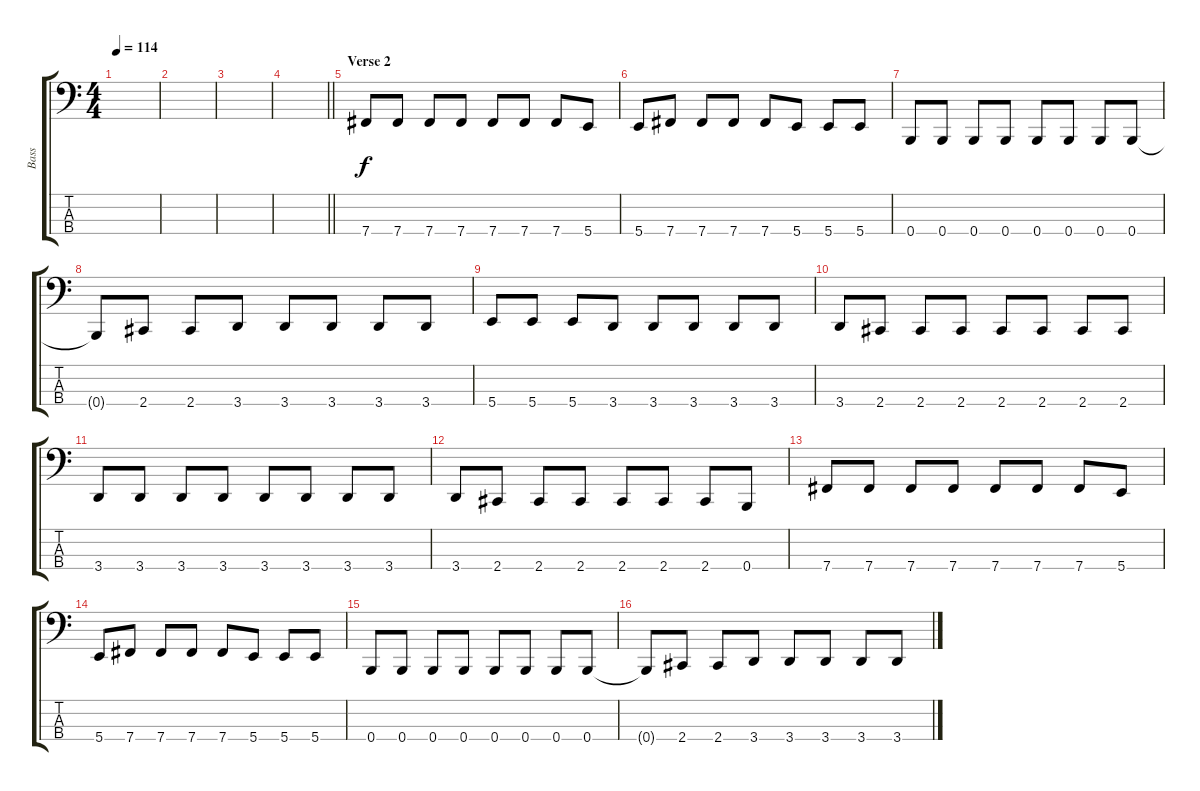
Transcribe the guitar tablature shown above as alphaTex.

\track ("Bass" "Bass") {instrument electricbassfinger}
\staff {score tabs}
\tuning (E2 B1 Gb1 B0) {hide}
\ts (4 4)
\tempo 114
\clef f4
\ks c
|
|
|
\barLineRight lightlight
|
\section ("" "Verse 2")
7.4.8 7.4.8 7.4.8 7.4.8 7.4.8 7.4.8 7.4.8 5.4.8 |
5.4.8 7.4.8 7.4.8 7.4.8 7.4.8 5.4.8 5.4.8 5.4.8 |
0.4.8 0.4.8 0.4.8 0.4.8 0.4.8 0.4.8 0.4.8 0.4.8 |
0.4{t}.8 2.4.8 2.4.8 3.4.8 3.4.8 3.4.8 3.4.8 3.4.8 |
5.4.8 5.4.8 5.4.8 3.4.8 3.4.8 3.4.8 3.4.8 3.4.8 |
3.4.8 2.4.8 2.4.8 2.4.8 2.4.8 2.4.8 2.4.8 2.4.8 |
3.4.8 3.4.8 3.4.8 3.4.8 3.4.8 3.4.8 3.4.8 3.4.8 |
3.4.8 2.4.8 2.4.8 2.4.8 2.4.8 2.4.8 2.4.8 0.4.8 |
7.4.8 7.4.8 7.4.8 7.4.8 7.4.8 7.4.8 7.4.8 5.4.8 |
5.4.8 7.4.8 7.4.8 7.4.8 7.4.8 5.4.8 5.4.8 5.4.8 |
0.4.8 0.4.8 0.4.8 0.4.8 0.4.8 0.4.8 0.4.8 0.4.8 |
0.4{t}.8 2.4.8 2.4.8 3.4.8 3.4.8 3.4.8 3.4.8 3.4.8
